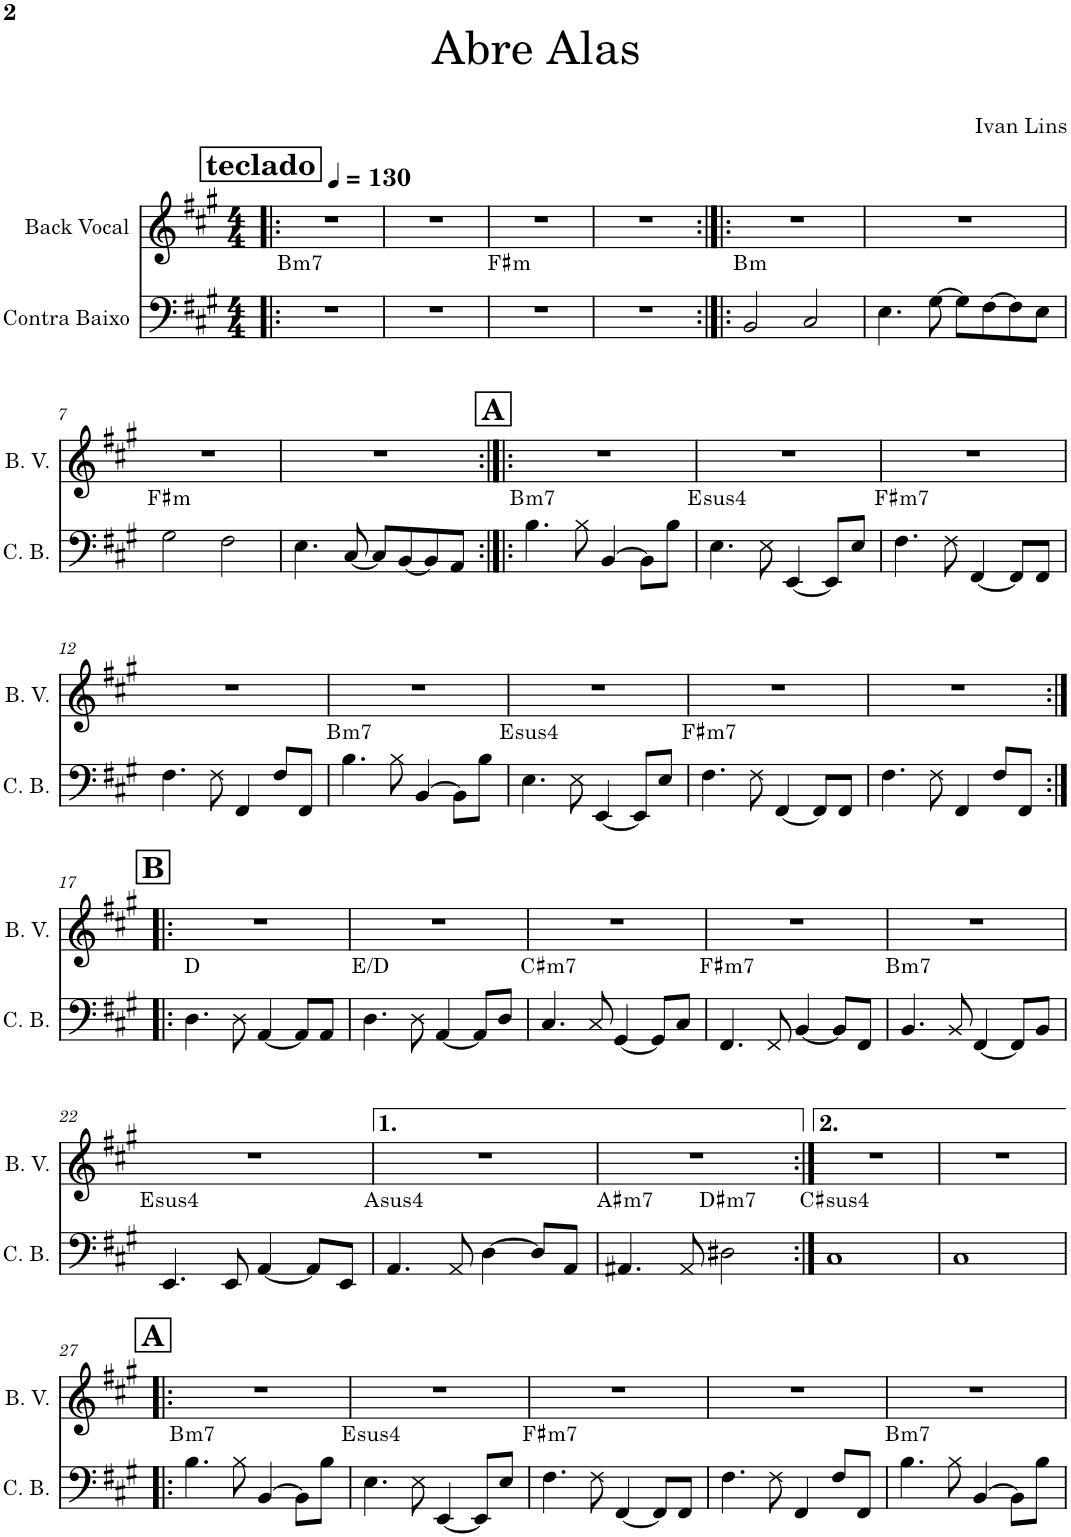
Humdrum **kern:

**kern	**harte	**kern
*part2	*part2	*part1
*staff2	*	*staff1
*I"Contra Baixo	*	*I"Back Vocal
*I'C. B.	*	*I'B. V.
*clefF4	*	*clefG2
*Trd7c12	*	*
*k[f#c#g#]	*	*k[f#c#g#]
*M4/4	*	*M4/4
*MM130	*	*MM130
!!LO:REH:place=s1:a:B:cj:fs=14:t=teclado
=1!|:	=1!|:	=1!|:
!	!LO:H:kt=m7	!
1r	B:min7	1r
=2	=2	=2
1r	.	1r
=3	=3	=3
!	!LO:H:kt=m	!
1r	F#:min	1r
=4	=4	=4
1r	.	1r
=5:|!|:	=5:|!|:	=5:|!|:
!	!LO:H:kt=m	!
2BB/	B:min	1r
2C#/	.	.
=6	=6	=6
4.E\	.	1r
[8G#\	.	.
8G#\L]	.	.
[8F#\	.	.
8F#\]	.	.
8E\J	.	.
!!LO:LB:g=z
=7	=7	=7
!	!LO:H:kt=m	!
2G#\	F#:min	1r
2F#\	.	.
=8	=8	=8
4.E\	.	1r
[8C#/	.	.
8C#/L]	.	.
[8BB/	.	.
8BB/]	.	.
8AA/J	.	.
!!LO:REH:place=s1:a:B:cj:fs=14:t=A
=9:|!|:	=9:|!|:	=9:|!|:
!	!LO:H:kt=m7	!
4.B\	B:min7	1r
8B\	.	.
[4BB/	.	.
8BB\L]	.	.
8B\J	.	.
=10	=10	=10
!	!LO:H:kt=4	!
4.E\	E:sus4	1r
8E\	.	.
[4EE/	.	.
8EE/L]	.	.
8E/J	.	.
=11	=11	=11
!	!LO:H:kt=m7	!
4.F#\	F#:min7	1r
8F#\	.	.
[4FF#/	.	.
8FF#/L]	.	.
8FF#/J	.	.
!!LO:LB:g=z
=12	=12	=12
4.F#\	.	1r
8F#\	.	.
4FF#/	.	.
8F#/L	.	.
8FF#/J	.	.
=13	=13	=13
!	!LO:H:kt=m7	!
4.B\	B:min7	1r
8B\	.	.
[4BB/	.	.
8BB\L]	.	.
8B\J	.	.
=14	=14	=14
!	!LO:H:kt=4	!
4.E\	E:sus4	1r
8E\	.	.
[4EE/	.	.
8EE/L]	.	.
8E/J	.	.
=15	=15	=15
!	!LO:H:kt=m7	!
4.F#\	F#:min7	1r
8F#\	.	.
[4FF#/	.	.
8FF#/L]	.	.
8FF#/J	.	.
=16	=16	=16
4.F#\	.	1r
8F#\	.	.
4FF#/	.	.
8F#/L	.	.
8FF#/J	.	.
!!LO:LB:g=z
!!LO:REH:place=s1:a:B:cj:fs=14:t=B
=17:|!|:	=17:|!|:	=17:|!|:
4.D\	D:maj	1r
8D\	.	.
[4AA/	.	.
8AA/L]	.	.
8AA/J	.	.
=18	=18	=18
4.D\	E:maj/b7	1r
8D\	.	.
[4AA/	.	.
8AA/L]	.	.
8D/J	.	.
=19	=19	=19
!	!LO:H:kt=m7	!
4.C#/	C#:min7	1r
8C#/	.	.
[4GG#/	.	.
8GG#/L]	.	.
8C#/J	.	.
=20	=20	=20
!	!LO:H:kt=m7	!
4.FF#/	F#:min7	1r
8FF#/	.	.
[4BB/	.	.
8BB/L]	.	.
8FF#/J	.	.
=21	=21	=21
!	!LO:H:kt=m7	!
4.BB/	B:min7	1r
8BB/	.	.
[4FF#/	.	.
8FF#/L]	.	.
8BB/J	.	.
!!LO:LB:g=z
=22	=22	=22
!	!LO:H:kt=4	!
4.EE/	E:sus4	1r
8EE/	.	.
[4AA/	.	.
8AA/L]	.	.
8EE/J	.	.
=23	=23	=23
!	!LO:H:kt=4	!
4.AA/	A:sus4	1r
8AA/	.	.
[4D\	.	.
8D/L]	.	.
8AA/J	.	.
=24	=24	=24
!	!LO:H:kt=m7	!
4.AA#X/	A#:min7	1r
8AA#/	.	.
!	!LO:H:kt=m7	!
2D#X\	D#:min7	.
=25:|!	=25:|!	=25:|!
!	!LO:H:kt=4	!
1C#	C#:sus4	1r
=26	=26	=26
1C#	.	1r
!!LO:LB:g=z
!!LO:REH:place=s1:a:B:cj:fs=14:t=A
=27!|:	=27!|:	=27!|:
!	!LO:H:kt=m7	!
4.B\	B:min7	1r
8B\	.	.
[4BB/	.	.
8BB\L]	.	.
8B\J	.	.
=28	=28	=28
!	!LO:H:kt=4	!
4.E\	E:sus4	1r
8E\	.	.
[4EE/	.	.
8EE/L]	.	.
8E/J	.	.
=29	=29	=29
!	!LO:H:kt=m7	!
4.F#\	F#:min7	1r
8F#\	.	.
[4FF#/	.	.
8FF#/L]	.	.
8FF#/J	.	.
=30	=30	=30
4.F#\	.	1r
8F#\	.	.
4FF#/	.	.
8F#/L	.	.
8FF#/J	.	.
=31	=31	=31
!	!LO:H:kt=m7	!
4.B\	B:min7	1r
8B\	.	.
[4BB/	.	.
8BB\L]	.	.
8B\J	.	.
=	=	=
*-	*-	*-
